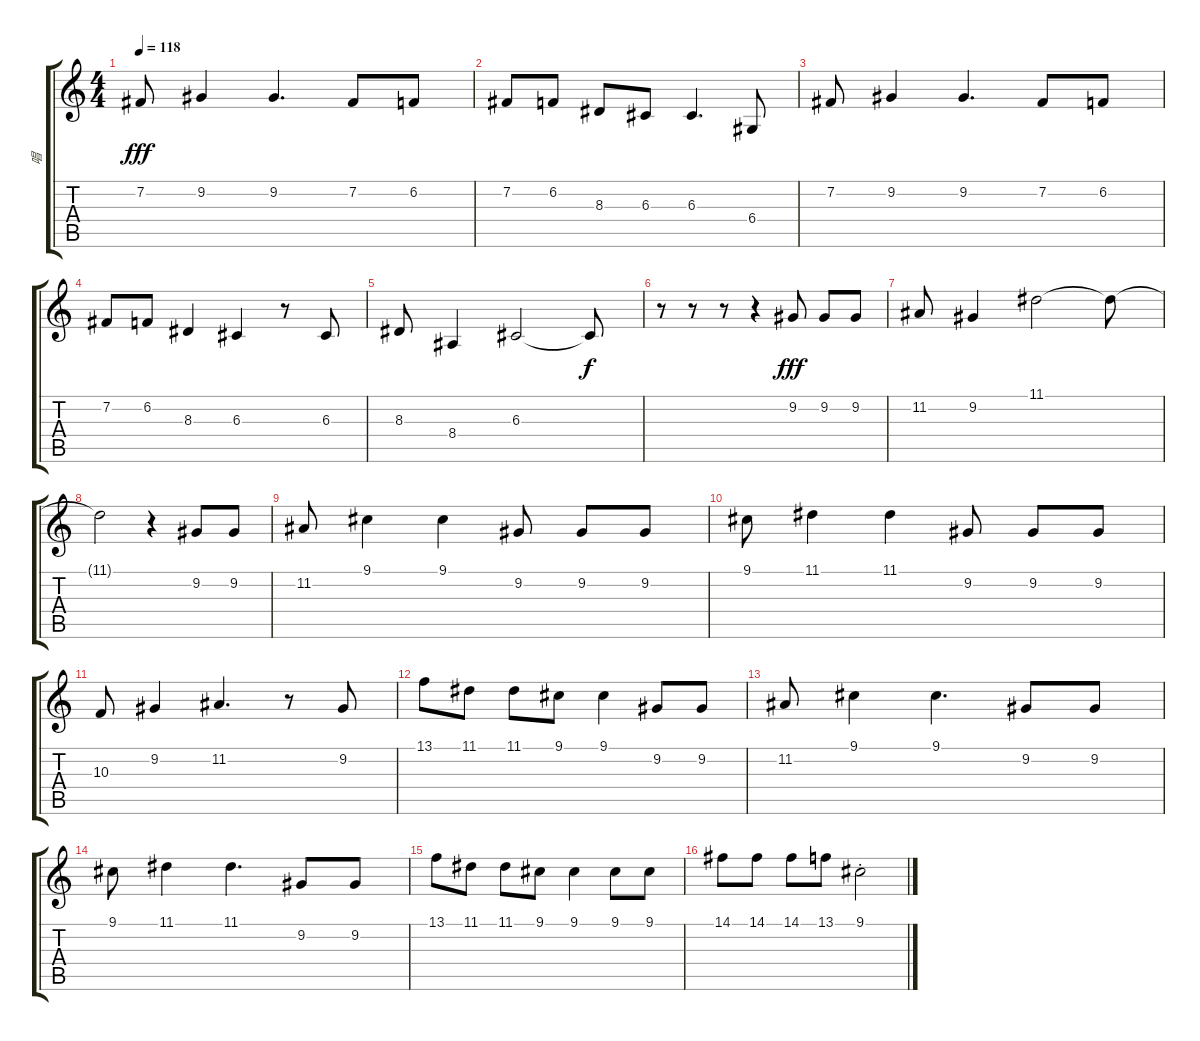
\track ("唱" "唱") {instrument acousticgrandpiano}
\staff {score tabs}
\tuning (E4 B3 G3 D3 A2 E2) {hide}
\ts (4 4)
\tempo 118
\clef g2
\ks c
7.2.8{dy fff} 9.2.4 9.2.4{d} 7.2.8 6.2.8 |
7.2.8 6.2.8 8.3.8 6.3.8 6.3.4{d} 6.4.8 |
7.2.8 9.2.4 9.2.4{d} 7.2.8 6.2.8 |
7.2.8 6.2.8 8.3.4 6.3.4 r.8 6.3.8 |
8.3.8 8.4.4 6.3.2 6.3{t}.8{dy f} |
r.8 r.8 r.8 r.4 9.2.8{dy fff} 9.2.8 9.2.8 |
11.2.8 9.2.4 11.1.2 11.1{t}.8 |
11.1{t}.2 r.4 9.2.8 9.2.8 |
11.2.8 9.1.4 9.1.4 9.2.8 9.2.8 9.2.8 |
9.1.8 11.1.4 11.1.4 9.2.8 9.2.8 9.2.8 |
10.3.8 9.2.4 11.2.4{d} r.8 9.2.8 |
13.1.8 11.1.8 11.1.8 9.1.8 9.1.4 9.2.8 9.2.8 |
11.2.8 9.1.4 9.1.4{d} 9.2.8 9.2.8 |
9.1.8 11.1.4 11.1.4{d} 9.2.8 9.2.8 |
13.1.8 11.1.8 11.1.8 9.1.8 9.1.4 9.1.8 9.1.8 |
14.1.8 14.1.8 14.1.8 13.1.8 9.1{st}.2
